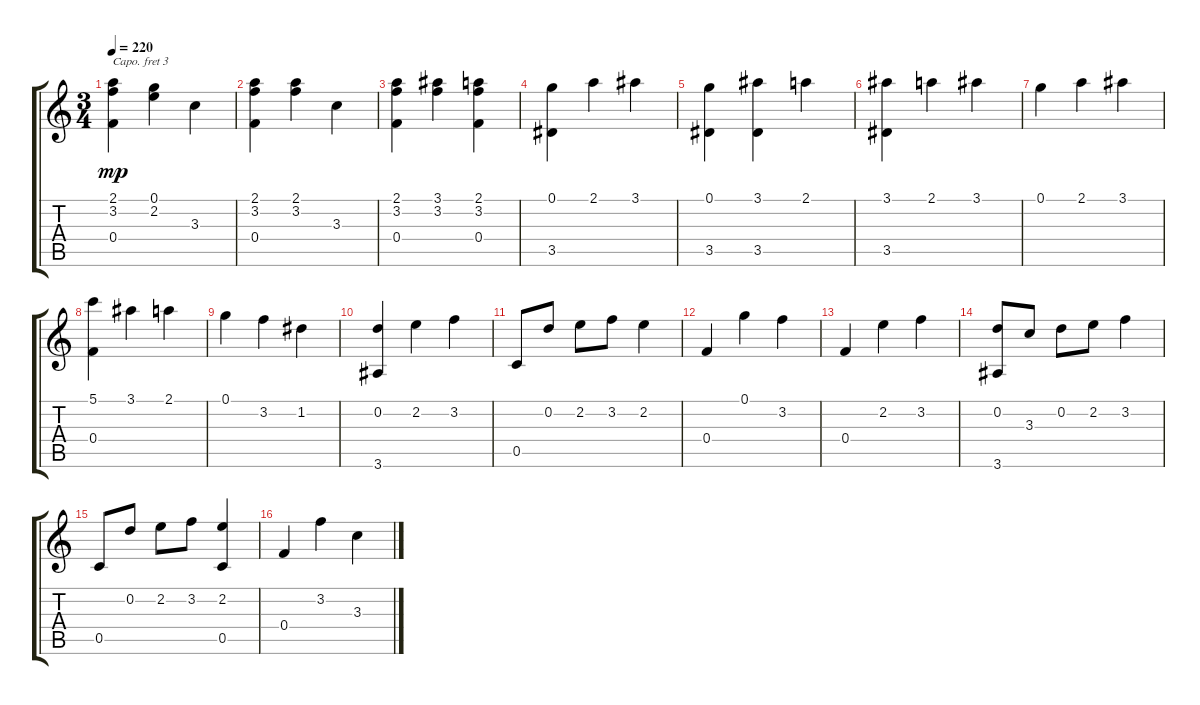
\track "" {instrument acousticguitarsteel}
\staff {score tabs}
\capo 3
\tuning (E4 B3 Gb3 D3 A2 E2) {hide}
\ts (3 4)
\tempo 220
\clef g2
\ks c
(2.1 3.2 0.4).4{dy mp} (0.1 2.2).4 3.3.4 |
(2.1 3.2 0.4).4 (2.1 3.2).4 3.3.4 |
(2.1 3.2 0.4).4 (3.1 3.2).4 (2.1 3.2 0.4).4 |
(0.1 3.5).4 2.1.4 3.1.4 |
(0.1 3.5).4 (3.1 3.5).4 2.1.4 |
(3.1 3.5).4 2.1.4 3.1.4 |
0.1.4 2.1.4 3.1.4 |
(5.1 0.4).4 3.1.4 2.1.4 |
0.1.4 3.2.4 1.2.4 |
(0.2 3.6).4 2.2.4 3.2.4 |
0.5.8 0.2.8 2.2.8 3.2.8 2.2.4 |
0.4.4 0.1.4 3.2.4 |
0.4.4 2.2.4 3.2.4 |
(0.2 3.6).8 3.3.8 0.2.8 2.2.8 3.2.4 |
0.5.8 0.2.8 2.2.8 3.2.8 (2.2 0.5).4 |
0.4.4 3.2.4 3.3.4
